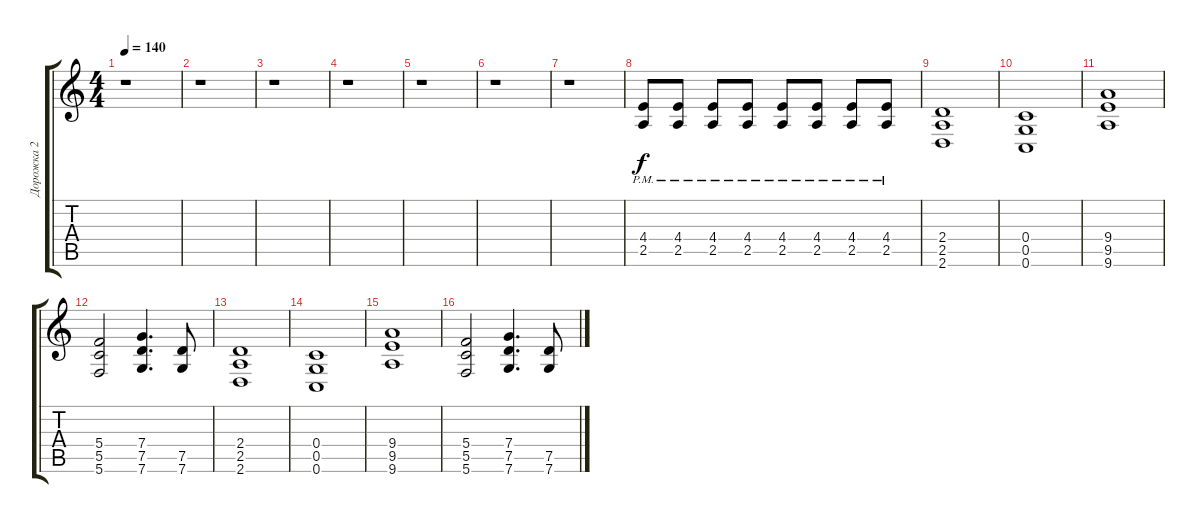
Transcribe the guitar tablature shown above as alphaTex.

\track ("Дорожка 2" "Дорожка 2") {instrument overdrivenguitar}
\staff {score tabs}
\tuning (D4 A3 F3 C3 G2 C2) {hide}
\ts (4 4)
\tempo 140
\clef g2
\ks c
r.1{dy f} |
r.1 |
r.1 |
r.1 |
r.1 |
r.1 |
r.1 |
(4.4{pm} 2.5{pm}).8 (4.4{pm} 2.5{pm}).8 (4.4{pm} 2.5{pm}).8 (4.4{pm} 2.5{pm}).8 (4.4{pm} 2.5{pm}).8 (4.4{pm} 2.5{pm}).8 (4.4{pm} 2.5{pm}).8 (4.4{pm} 2.5{pm}).8 |
(2.4 2.5 2.6).1 |
(0.4 0.5 0.6).1 |
(9.4 9.5 9.6).1 |
(5.4 5.5 5.6).2 (7.4 7.5 7.6).4{d} (7.5 7.6).8 |
(2.4 2.5 2.6).1 |
(0.4 0.5 0.6).1 |
(9.4 9.5 9.6).1 |
(5.4 5.5 5.6).2 (7.4 7.5 7.6).4{d} (7.5 7.6).8
